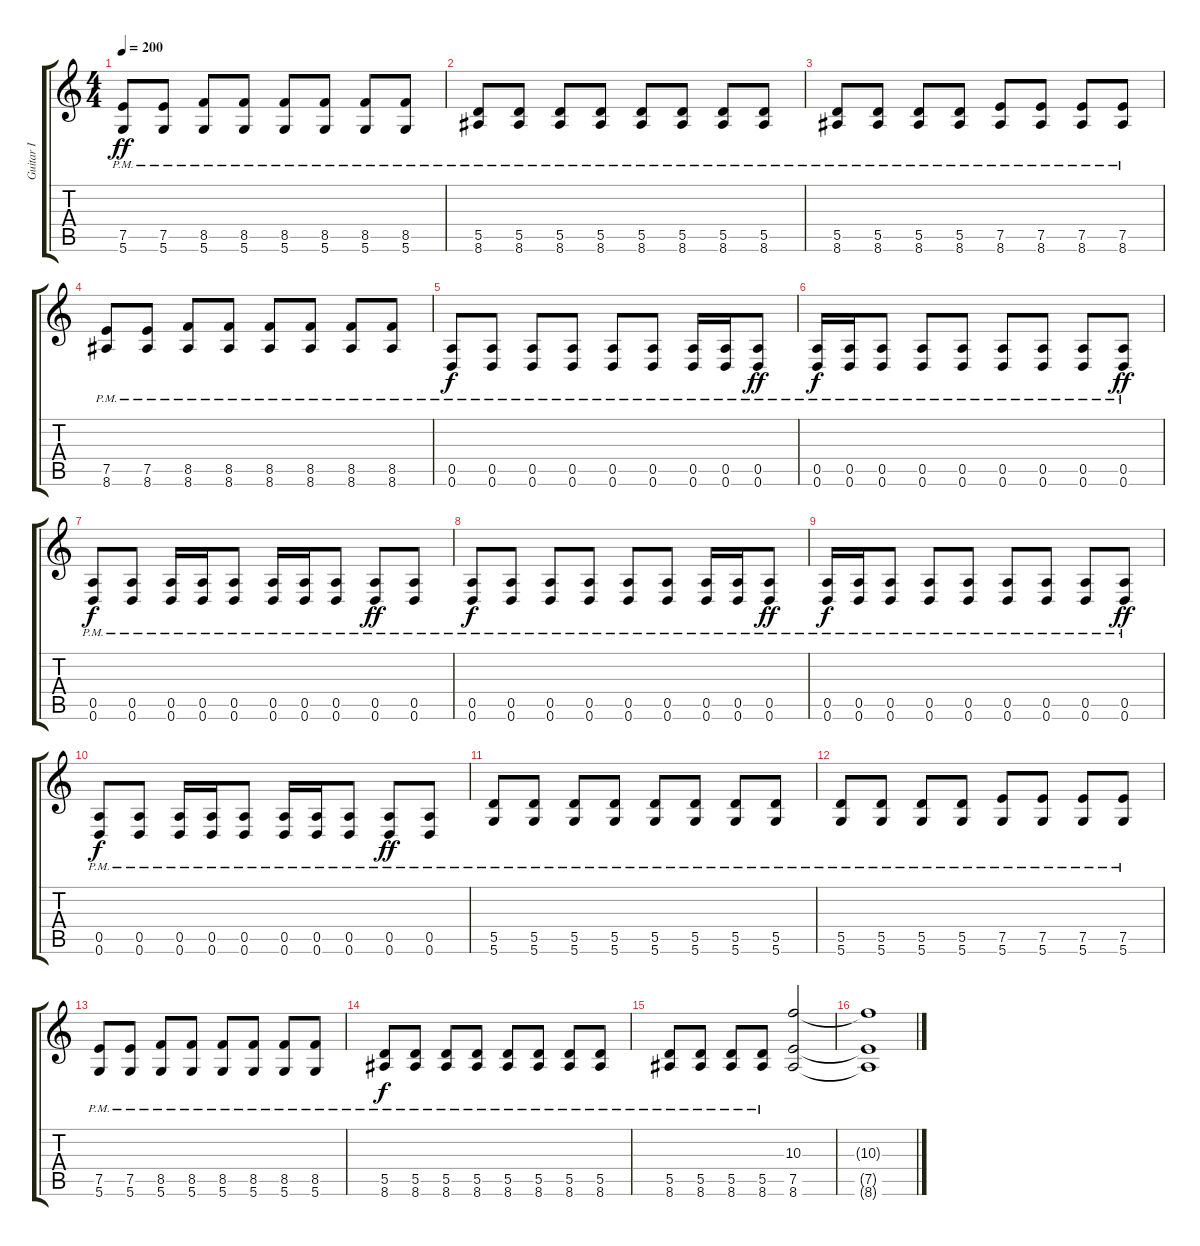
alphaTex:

\track ("Guitar I" "Guitar I") {instrument distortionguitar}
\staff {score tabs}
\tuning (E4 B3 G3 D3 A2 D2) {hide}
\ts (4 4)
\tempo 200
\clef g2
\ks c
(7.5{pm} 5.6{pm}).8{dy ff} (7.5{pm} 5.6{pm}).8 (8.5{pm} 5.6{pm}).8 (8.5{pm} 5.6{pm}).8 (8.5{pm} 5.6{pm}).8 (8.5{pm} 5.6{pm}).8 (8.5{pm} 5.6{pm}).8 (8.5{pm} 5.6{pm}).8 |
(5.5{pm} 8.6{pm}).8 (5.5{pm} 8.6{pm}).8 (5.5{pm} 8.6{pm}).8 (5.5{pm} 8.6{pm}).8 (5.5{pm} 8.6{pm}).8 (5.5{pm} 8.6{pm}).8 (5.5{pm} 8.6{pm}).8 (5.5{pm} 8.6{pm}).8 |
(5.5{pm} 8.6{pm}).8 (5.5{pm} 8.6{pm}).8 (5.5{pm} 8.6{pm}).8 (5.5{pm} 8.6{pm}).8 (7.5{pm} 8.6{pm}).8 (7.5{pm} 8.6{pm}).8 (7.5{pm} 8.6{pm}).8 (7.5{pm} 8.6{pm}).8 |
(7.5{pm} 8.6{pm}).8 (7.5{pm} 8.6{pm}).8 (8.5{pm} 8.6{pm}).8 (8.5{pm} 8.6{pm}).8 (8.5{pm} 8.6{pm}).8 (8.5{pm} 8.6{pm}).8 (8.5{pm} 8.6{pm}).8 (8.5{pm} 8.6{pm}).8 |
(0.5{pm} 0.6{pm}).8{dy f} (0.5{pm} 0.6{pm}).8 (0.5{pm} 0.6{pm}).8 (0.5{pm} 0.6{pm}).8 (0.5{pm} 0.6{pm}).8 (0.5{pm} 0.6{pm}).8 (0.5{pm} 0.6{pm}).16 (0.5{pm} 0.6{pm}).16 (0.5{pm} 0.6{pm}).8{dy ff} |
(0.5{pm} 0.6{pm}).16{dy f} (0.5{pm} 0.6{pm}).16 (0.5{pm} 0.6{pm}).8 (0.5{pm} 0.6{pm}).8 (0.5{pm} 0.6{pm}).8 (0.5{pm} 0.6{pm}).8 (0.5{pm} 0.6{pm}).8 (0.5{pm} 0.6{pm}).8 (0.5{pm} 0.6{pm}).8{dy ff} |
(0.5{pm} 0.6{pm}).8{dy f} (0.5{pm} 0.6{pm}).8 (0.5{pm} 0.6{pm}).16 (0.5{pm} 0.6{pm}).16 (0.5{pm} 0.6{pm}).8 (0.5{pm} 0.6{pm}).16 (0.5{pm} 0.6{pm}).16 (0.5{pm} 0.6{pm}).8 (0.5{pm} 0.6{pm}).8{dy ff} (0.5{pm} 0.6{pm}).8 |
(0.5{pm} 0.6{pm}).8{dy f} (0.5{pm} 0.6{pm}).8 (0.5{pm} 0.6{pm}).8 (0.5{pm} 0.6{pm}).8 (0.5{pm} 0.6{pm}).8 (0.5{pm} 0.6{pm}).8 (0.5{pm} 0.6{pm}).16 (0.5{pm} 0.6{pm}).16 (0.5{pm} 0.6{pm}).8{dy ff} |
(0.5{pm} 0.6{pm}).16{dy f} (0.5{pm} 0.6{pm}).16 (0.5{pm} 0.6{pm}).8 (0.5{pm} 0.6{pm}).8 (0.5{pm} 0.6{pm}).8 (0.5{pm} 0.6{pm}).8 (0.5{pm} 0.6{pm}).8 (0.5{pm} 0.6{pm}).8 (0.5{pm} 0.6{pm}).8{dy ff} |
(0.5{pm} 0.6{pm}).8{dy f} (0.5{pm} 0.6{pm}).8 (0.5{pm} 0.6{pm}).16 (0.5{pm} 0.6{pm}).16 (0.5{pm} 0.6{pm}).8 (0.5{pm} 0.6{pm}).16 (0.5{pm} 0.6{pm}).16 (0.5{pm} 0.6{pm}).8 (0.5{pm} 0.6{pm}).8{dy ff} (0.5{pm} 0.6{pm}).8 |
(5.5{pm} 5.6{pm}).8 (5.5{pm} 5.6{pm}).8 (5.5{pm} 5.6{pm}).8 (5.5{pm} 5.6{pm}).8 (5.5{pm} 5.6{pm}).8 (5.5{pm} 5.6{pm}).8 (5.5{pm} 5.6{pm}).8 (5.5{pm} 5.6{pm}).8 |
(5.5{pm} 5.6{pm}).8 (5.5{pm} 5.6{pm}).8 (5.5{pm} 5.6{pm}).8 (5.5{pm} 5.6{pm}).8 (7.5{pm} 5.6{pm}).8 (7.5{pm} 5.6{pm}).8 (7.5{pm} 5.6{pm}).8 (7.5{pm} 5.6{pm}).8 |
(7.5{pm} 5.6{pm}).8 (7.5{pm} 5.6{pm}).8 (8.5{pm} 5.6{pm}).8 (8.5{pm} 5.6{pm}).8 (8.5{pm} 5.6{pm}).8 (8.5{pm} 5.6{pm}).8 (8.5{pm} 5.6{pm}).8 (8.5{pm} 5.6{pm}).8 |
(5.5{pm} 8.6{pm}).8{dy f} (5.5{pm} 8.6{pm}).8 (5.5{pm} 8.6{pm}).8 (5.5{pm} 8.6{pm}).8 (5.5{pm} 8.6{pm}).8 (5.5{pm} 8.6{pm}).8 (5.5{pm} 8.6{pm}).8 (5.5{pm} 8.6{pm}).8 |
(5.5{pm} 8.6{pm}).8 (5.5{pm} 8.6{pm}).8 (5.5{pm} 8.6{pm}).8 (5.5{pm} 8.6{pm}).8 (10.3 7.5 8.6).2 |
(10.3{t} 7.5{t} 8.6{t}).1
